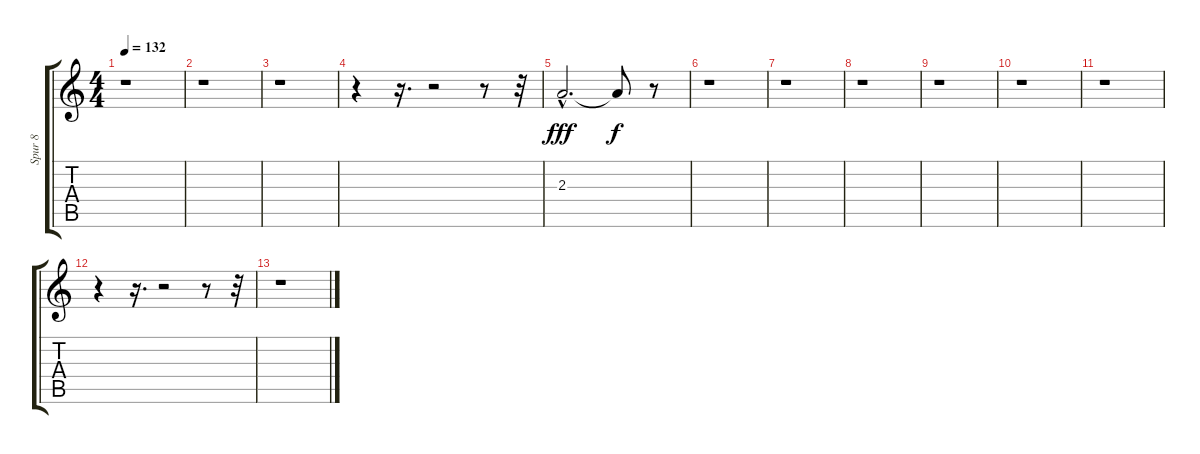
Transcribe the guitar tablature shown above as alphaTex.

\track ("Spur 8" "Spur 8") {instrument electricguitarclean}
\staff {score tabs}
\tuning (E4 B3 G3 D3 A2 E2) {hide}
\ts (4 4)
\tempo 132
\clef g2
\ks c
r.1{dy fff} |
r.1 |
r.1 |
r.4 r.16{d} r.2 r.8 r.32 |
2.3{hac}.2{d} 2.3{t}.8{dy f} r.8 |
r.1 |
r.1 |
r.1 |
r.1 |
r.1 |
r.1 |
r.4 r.16{d} r.2 r.8 r.32 |
r.1
